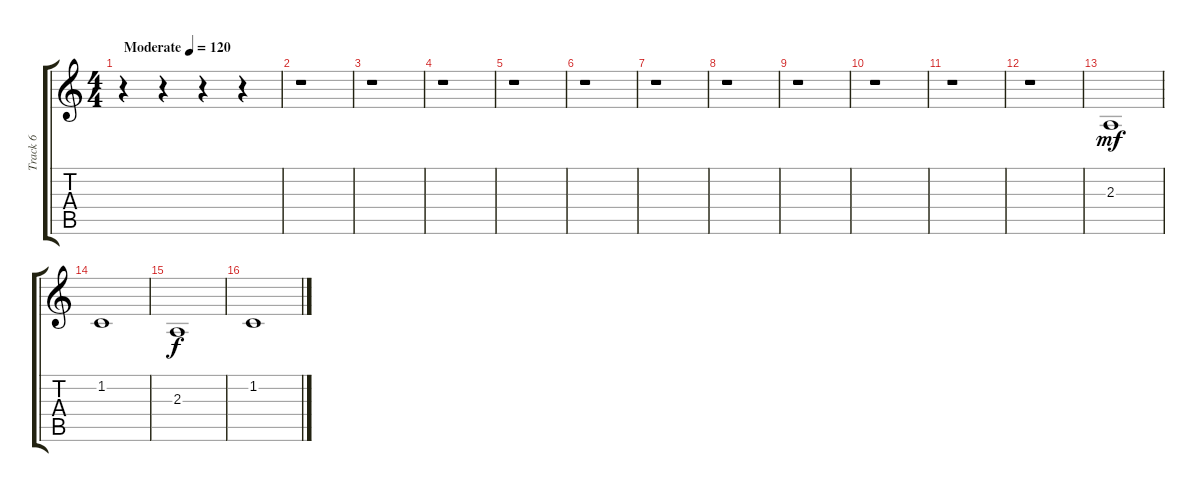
\track ("Track 6" "Track 6") {instrument pad8sweep}
\staff {score tabs}
\tuning (E4 B3 G3 D3 A2 E2) {hide}
\ts (4 4)
\tempo (120 "Moderate")
\clef g2
\ks c
r.4{dy mf instrument pad8sweep} r.4 r.4 r.4 |
r.1 |
r.1 |
r.1 |
r.1 |
r.1 |
r.1 |
r.1 |
r.1 |
r.1 |
r.1 |
r.1 |
2.3.1 |
1.2.1 |
2.3.1{dy f} |
1.2.1
